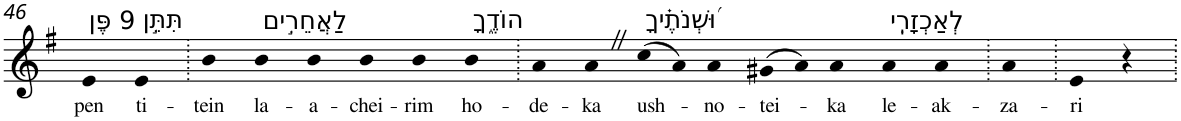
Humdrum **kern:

**kern	**text
*part1	*part1
*staff1	*staff1
*I"Piano	*
*I'Pno	*
!!LO:PB:g=z
*clefG2	*
*k[f#]	*
*G:	*
=46	=46
!LO:TX:a:t=9 פֶּן	!
!	!LO:LY:b
4e	pen
!LO:TX:a:t=תִּתֵּ֣ן	!
!	!LO:LY:b
4e	ti-
=47.	=47.
!	!LO:LY:b
4b	-tein
!LO:TX:a:t=לַאֲחֵרִ֣ים	!
!	!LO:LY:b
4b	la-
!	!LO:LY:b
4b	-a-
!	!LO:LY:b
4b	-chei-
!	!LO:LY:b
4b	-rim
!LO:TX:a:t=הוֹדֶ֑ךָ	!
!	!LO:LY:b
4b	ho-
=48.	=48.
!	!LO:LY:b
4a	-de-
!	!LO:LY:b
4aZ	-ka
!LO:TX:a:t=וּ֝שְׁנֹתֶ֗יךָ	!
!	!LO:LY:b
(>8cc	ush-
8a)	.
!	!LO:LY:b
4a	-no-
!	!LO:LY:b
(>8g#X	-tei-
8a)	.
!	!LO:LY:b
4a	-ka
!LO:TX:a:t=לְאַכְזָרִֽי	!
!	!LO:LY:b
4a	le-
!	!LO:LY:b
4a	-ak-
=49.	=49.
!	!LO:LY:b
4a	-za-
=50.	=50.
!	!LO:LY:b
4e	-ri
4r	.
=.	=.
*-	*-
